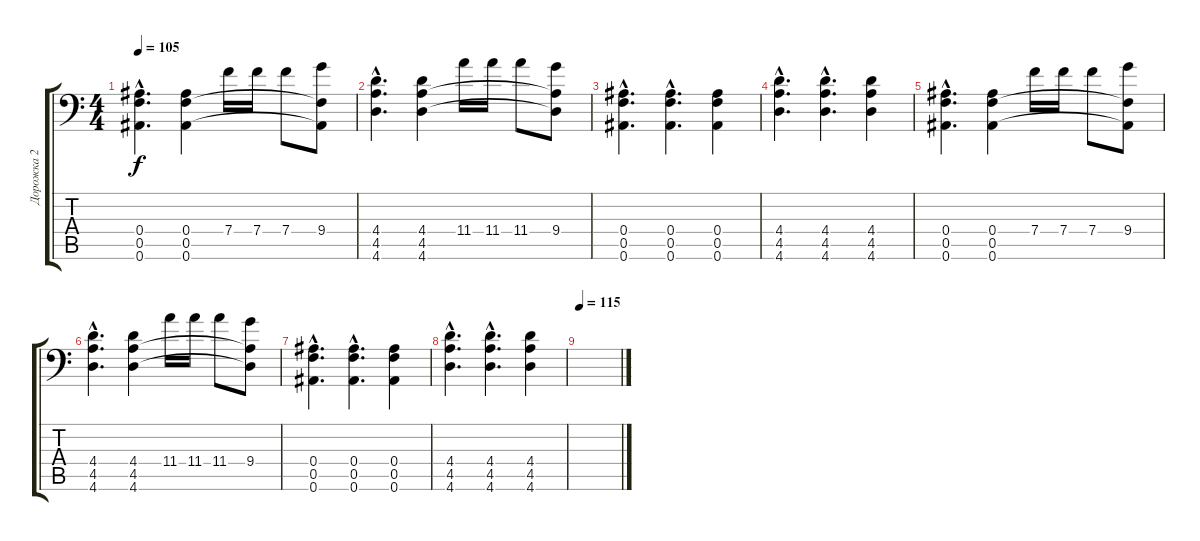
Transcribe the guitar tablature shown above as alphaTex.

\track ("Дорожка 2" "Дорожка 2") {instrument distortionguitar}
\staff {score tabs}
\tuning (C4 G3 Eb3 Bb2 F2 Bb1) {hide}
\ts (4 4)
\tempo 105
\clef f4
\ks c
(0.4{hac} 0.5{hac} 0.6{hac}).4{d dy f} (0.4 0.5 0.6).4 7.4.16 7.4.16 7.4.8 (9.4 0.5{t} 0.6{t}).8 |
(4.4{hac} 4.5{hac} 4.6{hac}).4{d} (4.4 4.5 4.6).4 11.4.16 11.4.16 11.4.8 (9.4 4.5{t} 4.6{t}).8 |
(0.4{hac} 0.5{hac} 0.6{hac}).4{d} (0.4{hac} 0.5{hac} 0.6{hac}).4{d} (0.4 0.5 0.6).4 |
(4.4{hac} 4.5{hac} 4.6{hac}).4{d} (4.4{hac} 4.5{hac} 4.6{hac}).4{d} (4.4 4.5 4.6).4 |
(0.4{hac} 0.5{hac} 0.6{hac}).4{d} (0.4 0.5 0.6).4 7.4.16 7.4.16 7.4.8 (9.4 0.5{t} 0.6{t}).8 |
(4.4{hac} 4.5{hac} 4.6{hac}).4{d} (4.4 4.5 4.6).4 11.4.16 11.4.16 11.4.8 (9.4 4.5{t} 4.6{t}).8 |
(0.4{hac} 0.5{hac} 0.6{hac}).4{d} (0.4{hac} 0.5{hac} 0.6{hac}).4{d} (0.4 0.5 0.6).4 |
(4.4{hac} 4.5{hac} 4.6{hac}).4{d} (4.4{hac} 4.5{hac} 4.6{hac}).4{d} (4.4 4.5 4.6).4 |
\tempo 115
